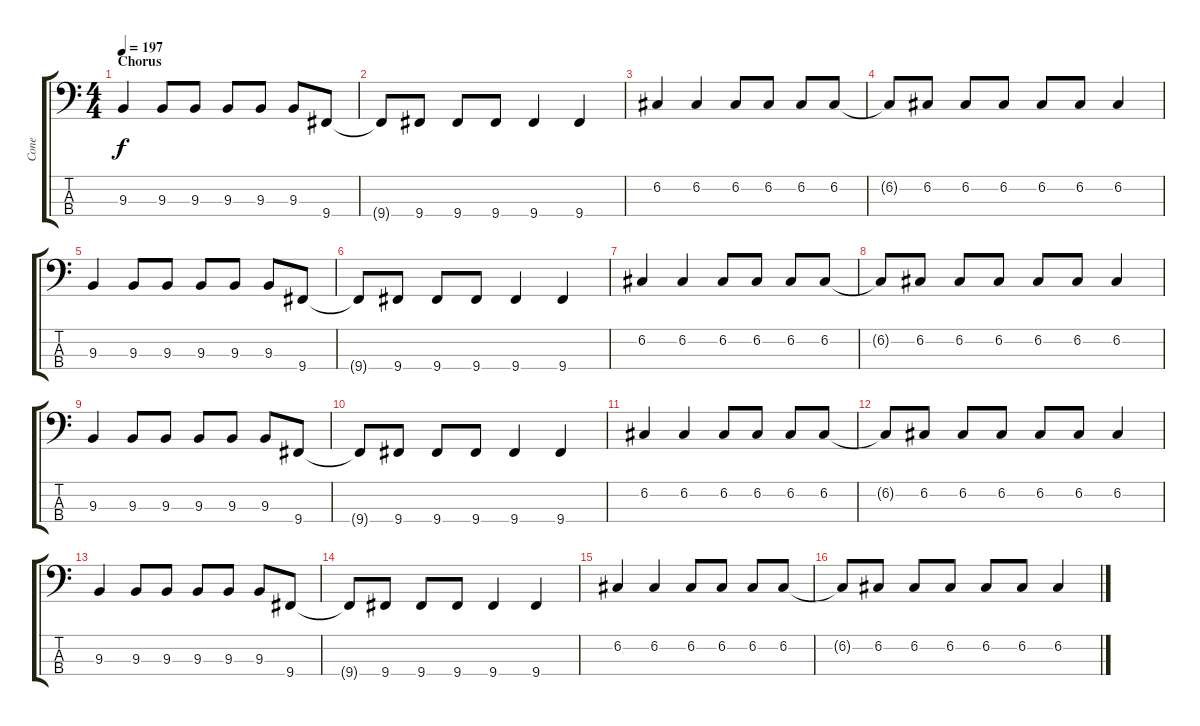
\track ("Cone" "Cone") {instrument slapbass2}
\staff {score tabs}
\tuning (C2 G1 D1 A0) {hide}
\ts (4 4)
\section ("" "Chorus")
\tempo 197
\clef f4
\ks c
9.3.4{dy f} 9.3.8 9.3.8 9.3.8 9.3.8 9.3.8 9.4.8 |
9.4{t}.8 9.4.8 9.4.8 9.4.8 9.4.4 9.4.4 |
6.2.4 6.2.4 6.2.8 6.2.8 6.2.8 6.2.8 |
6.2{t}.8 6.2.8 6.2.8 6.2.8 6.2.8 6.2.8 6.2.4 |
9.3.4 9.3.8 9.3.8 9.3.8 9.3.8 9.3.8 9.4.8 |
9.4{t}.8 9.4.8 9.4.8 9.4.8 9.4.4 9.4.4 |
6.2.4 6.2.4 6.2.8 6.2.8 6.2.8 6.2.8 |
6.2{t}.8 6.2.8 6.2.8 6.2.8 6.2.8 6.2.8 6.2.4 |
9.3.4 9.3.8 9.3.8 9.3.8 9.3.8 9.3.8 9.4.8 |
9.4{t}.8 9.4.8 9.4.8 9.4.8 9.4.4 9.4.4 |
6.2.4 6.2.4 6.2.8 6.2.8 6.2.8 6.2.8 |
6.2{t}.8 6.2.8 6.2.8 6.2.8 6.2.8 6.2.8 6.2.4 |
9.3.4 9.3.8 9.3.8 9.3.8 9.3.8 9.3.8 9.4.8 |
9.4{t}.8 9.4.8 9.4.8 9.4.8 9.4.4 9.4.4 |
6.2.4 6.2.4 6.2.8 6.2.8 6.2.8 6.2.8 |
6.2{t}.8 6.2.8 6.2.8 6.2.8 6.2.8 6.2.8 6.2.4
